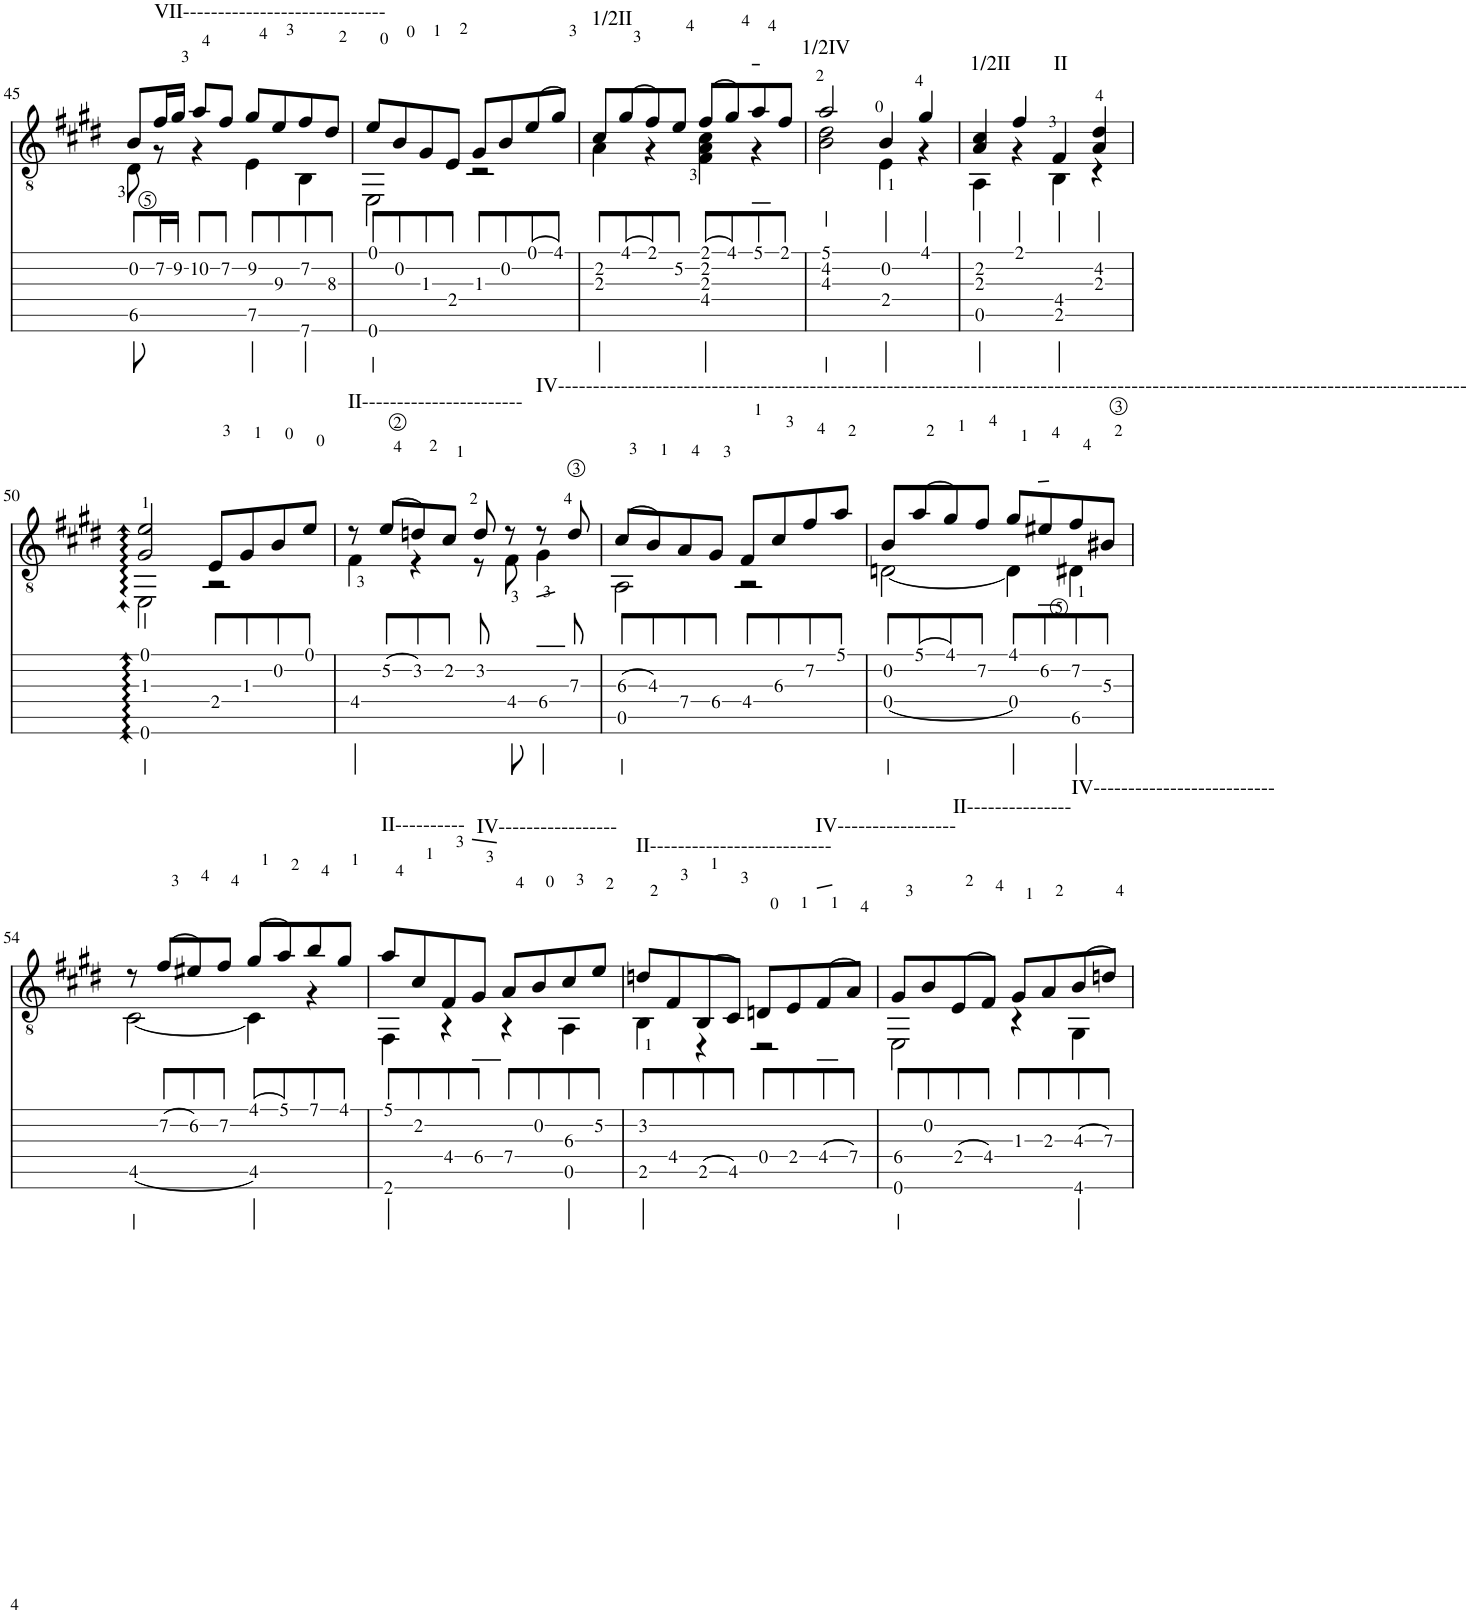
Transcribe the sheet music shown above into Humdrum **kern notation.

**kern	**kern
*part1	*part1
*staff2	*staff1
*I"Classical Guitar	*
*I'Guit.	*
!!LO:PB:g=z
*	*clefGv2
*k[f#c#g#d#]	*k[f#c#g#d#]
*M4/4	*M4/4
*met(c)	*met(c)
=45	=45
*^	*^
!	!	!LO:TX:a:t=VII-----------------------------	!
8B/L	8D#\	8B/L	8D#\
16f#/L	8r	16f#/L	8r
16g#/JJ	.	16g#/JJ	.
8a/L	4r	8a/L	4r
8f#/J	.	8f#/J	.
8g#/L	4E\	8g#/L	4E\
8e/	.	8e/	.
8f#/	4BB\	8f#/	4BB\
8d#/J	.	8d#/J	.
=46	=46	=46	=46
8e/L	2EE\	8e/L	2EE\
8B/	.	8B/	.
8G#/	.	8G#/	.
8E/J	.	8E/J	.
8G#/L	2r	8G#/L	2r
8B/	.	8B/	.
8e/	.	(8e/	.
8g#/J	.	8g#/J)	.
=47	=47	=47	=47
!	!	!LO:TX:a:t=1/2II	!
8c#/L	4A\	8c#/L	4A\
8g#/	.	(8g#/	.
8f#/	4r	8f#/)	4r
8e/J	.	8e/J	.
8f#/L	4F#\ 4A\ 4c#\	(8f#/L	4F#\ 4A\ 4c#\
8g#/	.	8g#/)	.
8a/	4r	8a/	4r
8f#/J	.	8f#/J	.
=48	=48	=48	=48
!	!	!LO:TX:a:t=1/2IV	!
2a/	2B\ 2d#\	2a/	2B\ 2d#\
4B/	4E\	4B/	4E\
4g#/	4r	4g#/	4r
=49	=49	=49	=49
!	!	!LO:TX:a:t=1/2II	!
4A/ 4c#/	4AA\	4A/ 4c#/	4AA\
4f#/	4r	4f#/	4r
!	!	!LO:TX:a:t=II	!
4F#/	4BB\	4F#/	4BB\
4A/ 4d#/	4r	4A/ 4d#/	4r
!!LO:LB:g=z	!!
=50	=50	=50	=50
2G#/ 2e/	2EE\	2G#/ 2e/	2EE\
8E/L	2r	8E/L	2r
8G#/	.	8G#/	.
8B/	.	8B/	.
8e/J	.	8e/J	.
=51	=51	=51	=51
!	!	!LO:TX:a:t=II-----------------------	!
8r	4F#\	8r	4F#\
8e/L	.	(8e/L	.
8d/	4r	8dn/)	4r
8c#/J	.	8c#/J	.
8d/	8r	8d/	8r
8r	8F#\	8r	8F#\
!	!	!LO:TX:a:t=IV----------------------------------------------------------------------------------------------------------------------------------	!
8r	4G#\	8r	4G#\
8d/	.	8d/	.
=52	=52	=52	=52
8c#/L	2AA\	(8c#/L	2AA\
8B/	.	8B/)	.
8A/	.	8A/	.
8G#/J	.	8G#/J	.
8F#/L	2r	8F#/L	2r
8c#/	.	8c#/	.
8f#/	.	8f#/	.
8a/J	.	8a/J	.
=53	=53	=53	=53
8B/L	[2D\	8B/L	[2Dn\
8a/	.	(8a/	.
8g#/	.	8g#/)	.
8f#/J	.	8f#/J	.
8g#/L	4Dn\]	8g#/L	4D\]
8e#/	.	8e#X/	.
8f#/	4D#X\	8f#/	4D#X\
8B#/J	.	8B#X/J	.
!!LO:LB:g=z	!!
=54	=54	=54	=54
8r	[2C#\	8r	[2C#\
8f#/L	.	(8f#/L	.
8e#/	.	8e#X/)	.
8f#/J	.	8f#/J	.
8g#/L	4C#\]	(8g#/L	4C#\]
8a/	.	8a/)	.
8b/	4r	8b/	4r
8g#/J	.	8g#/J	.
=55	=55	=55	=55
!	!	!LO:TX:a:t=II----------	!
8a/L	4FF#\	8a/L	4FF#\
8c#/	.	8c#/	.
8F#/	4r	8F#/	4r
!	!	!LO:TX:a:t=IV-----------------	!
8G#/J	.	8G#/J	.
8A/L	4r	8A/L	4r
8B/	.	8B/	.
8c#/	4AA\	8c#/	4AA\
8e/J	.	8e/J	.
=56	=56	=56	=56
!	!	!LO:TX:a:t=II--------------------------	!
8d/L	4BB\	8dn/L	4BB\
8F#/	.	8F#/	.
8BB/	4r	(8BB/	4r
8C#/J	.	8C#/J)	.
8D/L	2r	8Dn/L	2r
8E/	.	8E/	.
!	!	!LO:TX:a:t=IV-----------------	!
8F#/	.	(8F#/	.
8A/J	.	8A/J)	.
=57	=57	=57	=57
8G#/L	2EE\	8G#/L	2EE\
8B/	.	8B/	.
!	!	!LO:TX:a:t=II---------------	!
8E/	.	(8E/	.
8F#/J	.	8F#/J)	.
8G#/L	4r	8G#/L	4r
8A/	.	8A/	.
!	!	!LO:TX:a:t=IV--------------------------	!
8B/	4GG#\	(8B/	4GG#\
8d/J	.	8dn/J)	.
*v	*v	*	*
*	*v	*v
=	=
*-	*-
